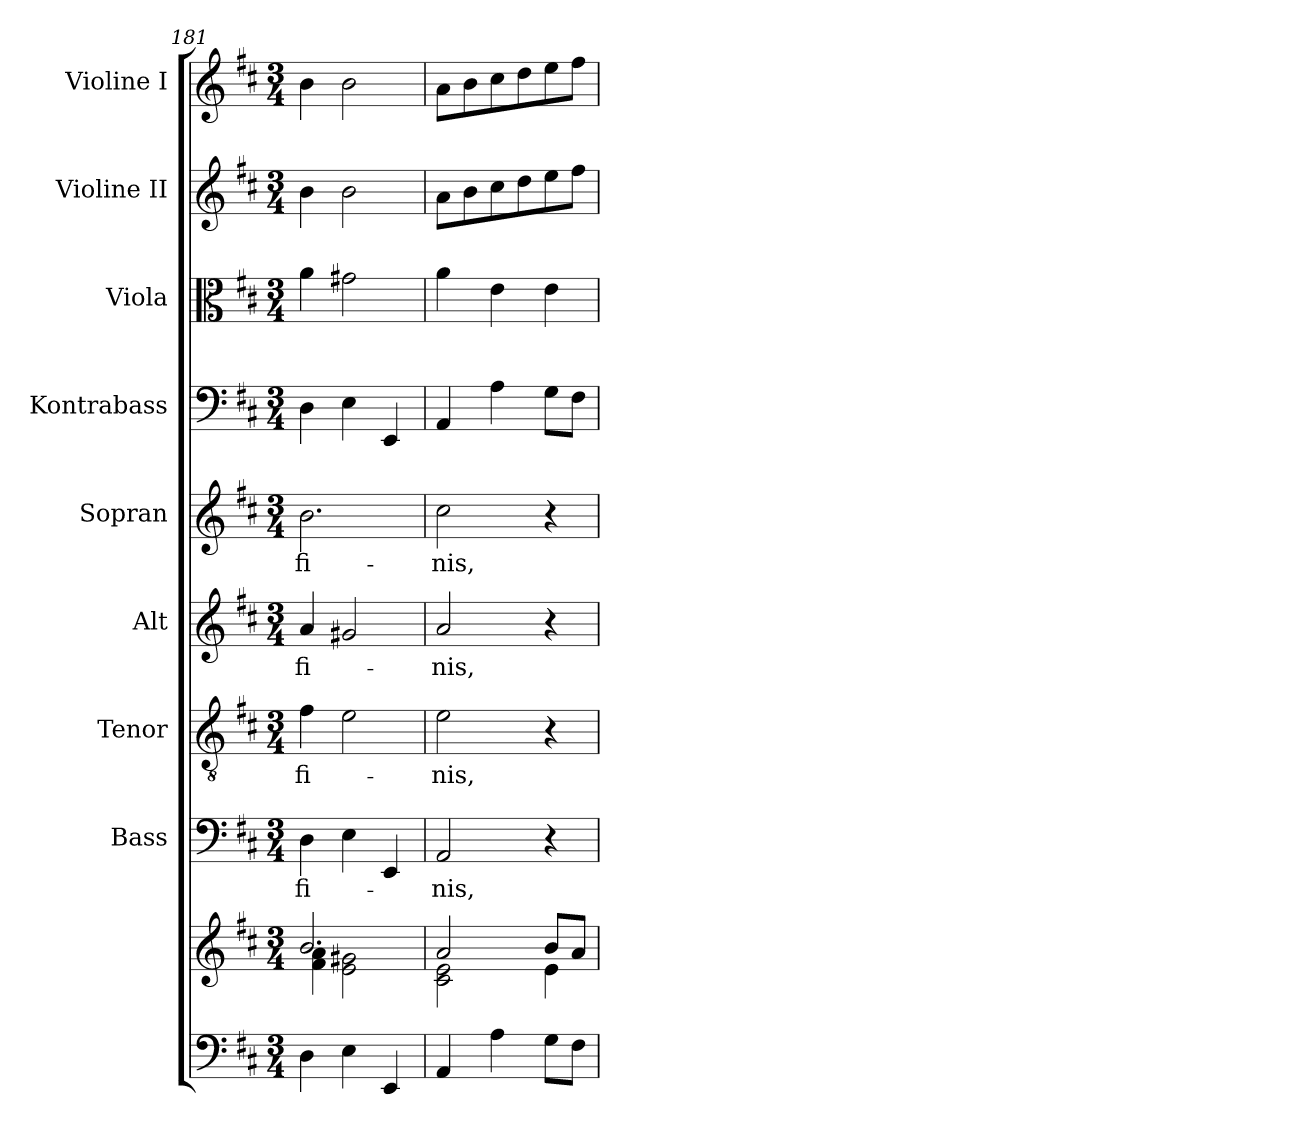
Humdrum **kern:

**kern	**kern	**kern	**text	**kern	**text	**kern	**text	**kern	**text	**kern	**kern	**kern	**kern
*part9	*part9	*part8	*part8	*part7	*part7	*part6	*part6	*part5	*part5	*part4	*part3	*part2	*part1
*staff10	*staff9	*staff8	*staff8	*staff7	*staff7	*staff6	*staff6	*staff5	*staff5	*staff4	*staff3	*staff2	*staff1
*	*	*I"Bass	*	*I"Tenor	*	*I"Alt	*	*I"Sopran	*	*I"Kontrabass	*I"Viola	*I"Violine II	*I"Violine I
*	*	*I'B.	*	*I'T.	*	*I'A.	*	*I'S.	*	*I'Kb.	*I'Vla.	*I'Vl. II	*I'Vl. I
!!LO:PB:g=z
*clefF4	*clefG2	*clefF4	*	*clefGv2	*	*clefG2	*	*clefG2	*	*clefF4	*clefC3	*clefG2	*clefG2
*	*	*	*	*	*	*	*	*	*	*ITrd7c12	*	*	*
*k[f#c#]	*k[f#c#]	*k[f#c#]	*	*k[f#c#]	*	*k[f#c#]	*	*k[f#c#]	*	*k[f#c#]	*k[f#c#]	*k[f#c#]	*k[f#c#]
*D:	*D:	*D:	*	*D:	*	*D:	*	*D:	*	*D:	*D:	*D:	*D:
*M3/4	*M3/4	*M3/4	*	*M3/4	*	*M3/4	*	*M3/4	*	*M3/4	*M3/4	*M3/4	*M3/4
=181	=181	=181	=181	=181	=181	=181	=181	=181	=181	=181	=181	=181	=181
*	*^	*	*	*	*	*	*	*	*	*	*	*	*
!	!	!	!	!LO:LY:b	!	!LO:LY:b	!	!LO:LY:b	!	!LO:LY:b	!	!	!	!
4D\	2.b/	4f#\ 4a\	4D\	fi-	4f#\	fi-	4a/	fi-	2.b\	fi-	4DD\	4a\	4b\	4b\
4E\	.	2e\ 2g#X\	4E\	.	2e\	.	2g#X/	.	.	.	4EE\	2g#X\	2b\	2b\
4EE/	.	.	4EE/	.	.	.	.	.	.	.	4EEE/	.	.	.
=182	=182	=182	=182	=182	=182	=182	=182	=182	=182	=182	=182	=182	=182	=182
!	!	!	!	!LO:LY:b	!	!LO:LY:b	!	!LO:LY:b	!	!LO:LY:b	!	!	!	!
4AA/	2a/	2c#\ 2e\	2AA/	-nis,	2e\	-nis,	2a/	-nis,	2cc#\	-nis,	4AAA/	4a\	8a\L	8a\L
.	.	.	.	.	.	.	.	.	.	.	.	.	8b\	8b\
4A\	.	.	.	.	.	.	.	.	.	.	4AA\	4e\	8cc#\	8cc#\
.	.	.	.	.	.	.	.	.	.	.	.	.	8dd\	8dd\
8G\L	8b/L	4e\	4r	.	4r	.	4r	.	4r	.	8GG\L	4e\	8ee\	8ee\
8F#\J	8a/J	.	.	.	.	.	.	.	.	.	8FF#\J	.	8ff#\J	8ff#\J
*	*v	*v	*	*	*	*	*	*	*	*	*	*	*	*
=	=	=	=	=	=	=	=	=	=	=	=	=	=
*-	*-	*-	*-	*-	*-	*-	*-	*-	*-	*-	*-	*-	*-
